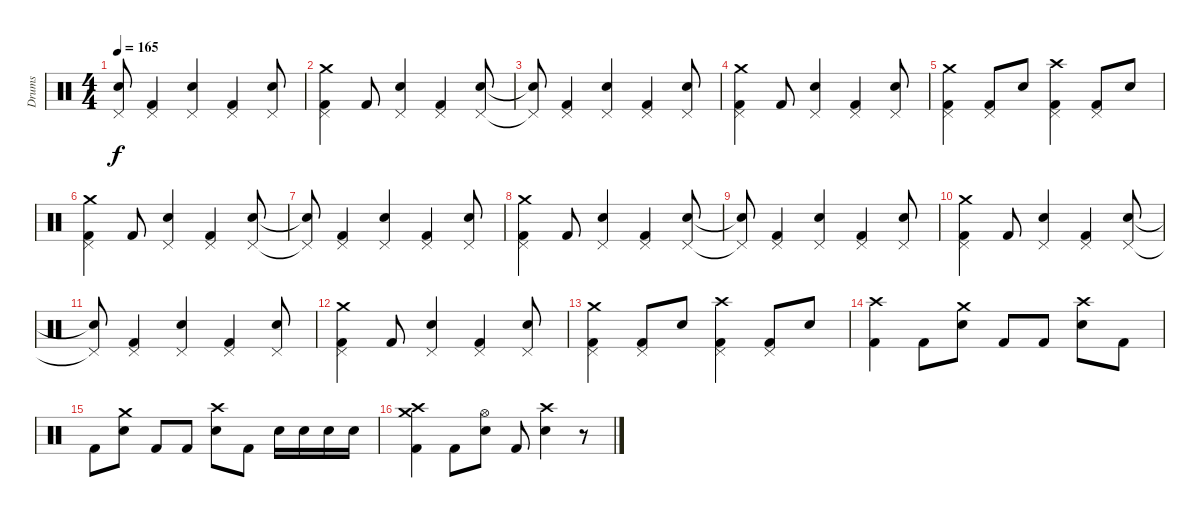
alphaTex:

\track ("Drums" "Drums") {instrument percussion}
\staff {score}
\articulation defaults
\ts (4 4)
\tempo 165
\clef neutral
\ks c
("Pedal Hi-Hat (hit)"{t} "Snare (hit)"{t}).8{dy f} ("Pedal Hi-Hat (hit)" "Kick (hit) 2").4 ("Pedal Hi-Hat (hit)" "Snare (hit) 2").4 ("Pedal Hi-Hat (hit)" "Kick (hit) 2").4 ("Pedal Hi-Hat (hit)" "Snare (hit) 2").8 |
("Crash medium (hit)" "Pedal Hi-Hat (hit)" "Kick (hit) 2").4 "Kick (hit) 2".8 ("Pedal Hi-Hat (hit)" "Snare (hit) 2").4 ("Pedal Hi-Hat (hit)" "Kick (hit) 2").4 ("Pedal Hi-Hat (hit)" "Snare (hit) 2").8 |
("Pedal Hi-Hat (hit)"{t} "Snare (hit)"{t}).8 ("Pedal Hi-Hat (hit)" "Kick (hit) 2").4 ("Pedal Hi-Hat (hit)" "Snare (hit) 2").4 ("Pedal Hi-Hat (hit)" "Kick (hit) 2").4 ("Pedal Hi-Hat (hit)" "Snare (hit) 2").8 |
("Crash medium (hit)" "Pedal Hi-Hat (hit)" "Kick (hit) 2").4 "Kick (hit) 2".8 ("Pedal Hi-Hat (hit)" "Snare (hit) 2").4 ("Pedal Hi-Hat (hit)" "Kick (hit) 2").4 ("Pedal Hi-Hat (hit)" "Snare (hit) 2").8 |
("Crash medium (hit)" "Pedal Hi-Hat (hit)" "Kick (hit) 2").4 ("Pedal Hi-Hat (hit)" "Kick (hit) 2").8 "Snare (hit) 2".8 ("Crash high (hit)" "Pedal Hi-Hat (hit)" "Kick (hit) 2").4 ("Pedal Hi-Hat (hit)" "Kick (hit) 2").8 "Snare (hit) 2".8 |
("Crash medium (hit)" "Pedal Hi-Hat (hit)" "Kick (hit) 2").4 "Kick (hit) 2".8 ("Pedal Hi-Hat (hit)" "Snare (hit) 2").4 ("Pedal Hi-Hat (hit)" "Kick (hit) 2").4 ("Pedal Hi-Hat (hit)" "Snare (hit) 2").8 |
("Pedal Hi-Hat (hit)"{t} "Snare (hit)"{t}).8 ("Pedal Hi-Hat (hit)" "Kick (hit) 2").4 ("Pedal Hi-Hat (hit)" "Snare (hit) 2").4 ("Pedal Hi-Hat (hit)" "Kick (hit) 2").4 ("Pedal Hi-Hat (hit)" "Snare (hit) 2").8 |
("Crash medium (hit)" "Pedal Hi-Hat (hit)" "Kick (hit) 2").4 "Kick (hit) 2".8 ("Pedal Hi-Hat (hit)" "Snare (hit) 2").4 ("Pedal Hi-Hat (hit)" "Kick (hit) 2").4 ("Pedal Hi-Hat (hit)" "Snare (hit) 2").8 |
("Pedal Hi-Hat (hit)"{t} "Snare (hit)"{t}).8 ("Pedal Hi-Hat (hit)" "Kick (hit) 2").4 ("Pedal Hi-Hat (hit)" "Snare (hit) 2").4 ("Pedal Hi-Hat (hit)" "Kick (hit) 2").4 ("Pedal Hi-Hat (hit)" "Snare (hit) 2").8 |
("Crash medium (hit)" "Pedal Hi-Hat (hit)" "Kick (hit) 2").4 "Kick (hit) 2".8 ("Pedal Hi-Hat (hit)" "Snare (hit) 2").4 ("Pedal Hi-Hat (hit)" "Kick (hit) 2").4 ("Pedal Hi-Hat (hit)" "Snare (hit) 2").8 |
("Pedal Hi-Hat (hit)"{t} "Snare (hit)"{t}).8 ("Pedal Hi-Hat (hit)" "Kick (hit) 2").4 ("Pedal Hi-Hat (hit)" "Snare (hit) 2").4 ("Pedal Hi-Hat (hit)" "Kick (hit) 2").4 ("Pedal Hi-Hat (hit)" "Snare (hit) 2").8 |
("Crash medium (hit)" "Pedal Hi-Hat (hit)" "Kick (hit) 2").4 "Kick (hit) 2".8 ("Pedal Hi-Hat (hit)" "Snare (hit) 2").4 ("Pedal Hi-Hat (hit)" "Kick (hit) 2").4 ("Pedal Hi-Hat (hit)" "Snare (hit) 2").8 |
("Crash medium (hit)" "Pedal Hi-Hat (hit)" "Kick (hit) 2").4 ("Pedal Hi-Hat (hit)" "Kick (hit) 2").8 "Snare (hit) 2".8 ("Crash high (hit)" "Pedal Hi-Hat (hit)" "Kick (hit) 2").4 ("Pedal Hi-Hat (hit)" "Kick (hit) 2").8 "Snare (hit) 2".8 |
("Crash high (hit)" "Kick (hit) 2").4 "Kick (hit) 2".8 ("Crash medium (hit)" "Snare (hit) 2").8 "Kick (hit) 2".8 "Kick (hit) 2".8 ("Crash high (hit)" "Snare (hit) 2").8 "Kick (hit) 2".8 |
"Kick (hit) 2".8 ("Crash medium (hit)" "Snare (hit) 2").8 "Kick (hit) 2".8 "Kick (hit) 2".8 ("Crash high (hit)" "Snare (hit) 2").8 "Kick (hit) 2".8 "Snare (hit) 2".16 "Snare (hit) 2".16 "Snare (hit) 2".16 "Snare (hit) 2".16 |
("Crash medium (hit)" "Crash high (hit)" "Kick (hit) 2").4 "Kick (hit) 2".8 ("Hi-Hat (open)" "Snare (hit) 2").8 "Kick (hit) 2".8 ("Crash high (hit)" "Snare (hit) 2").4 r.8
